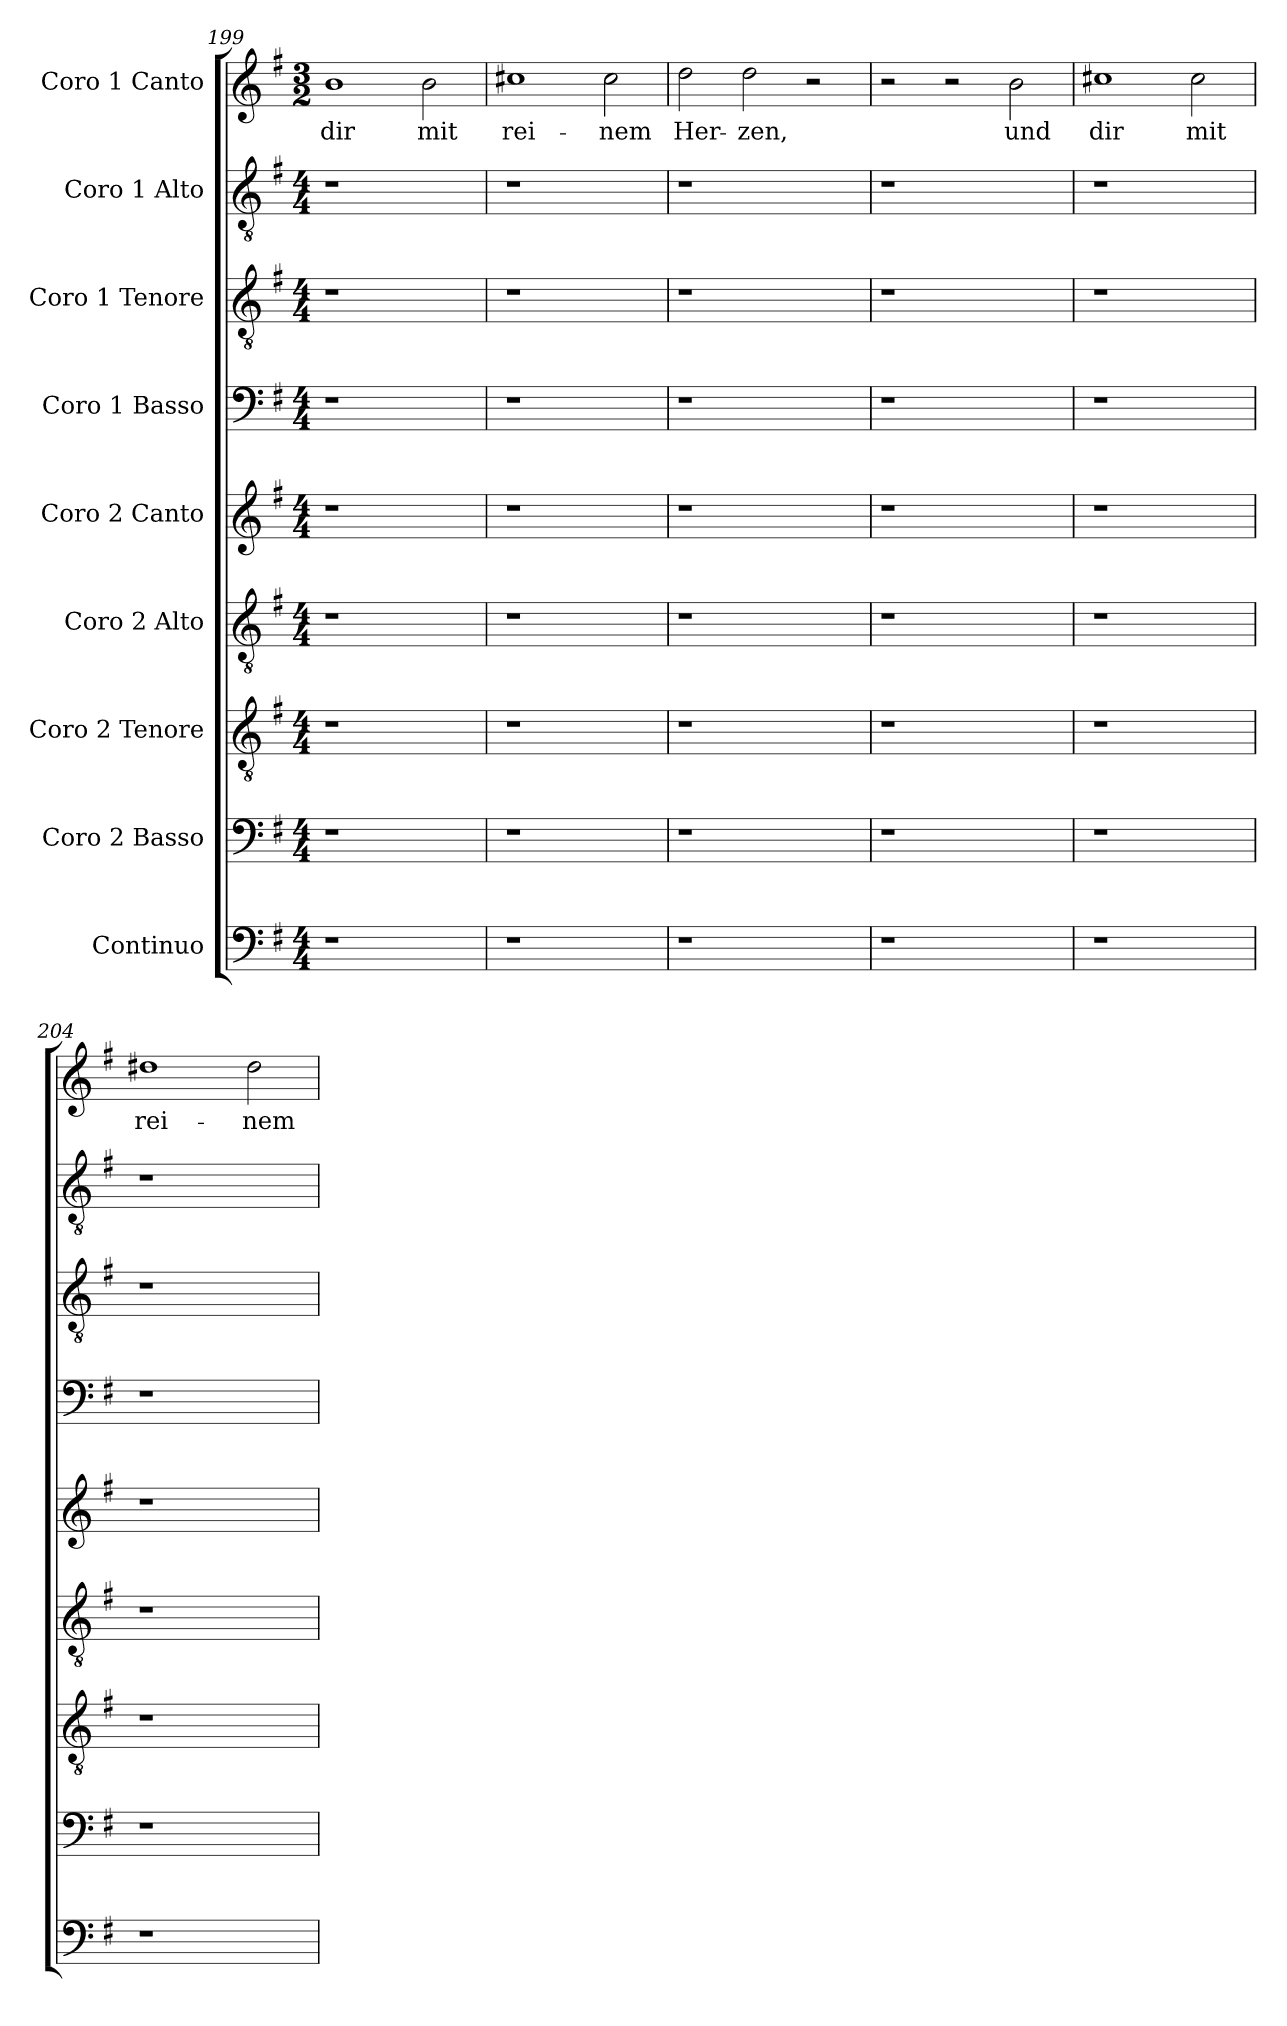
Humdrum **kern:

**kern	**kern	**kern	**kern	**kern	**kern	**kern	**kern	**kern	**text
*part9	*part8	*part7	*part6	*part5	*part4	*part3	*part2	*part1	*part1
*staff9	*staff8	*staff7	*staff6	*staff5	*staff4	*staff3	*staff2	*staff1	*staff1
*I"Continuo	*I"Coro 2  Basso	*I"Coro 2  Tenore	*I"Coro 2  Alto	*I"Coro 2  Canto	*I"Coro 1  Basso	*I"Coro 1  Tenore	*I"Coro 1  Alto	*I"Coro 1  Canto	*
!!LO:LB:g=z
*clefF4	*clefF4	*clefGv2	*clefGv2	*clefG2	*clefF4	*clefGv2	*clefGv2	*clefG2	*
*k[f#]	*k[f#]	*k[f#]	*k[f#]	*k[f#]	*k[f#]	*k[f#]	*k[f#]	*k[f#]	*
*G:	*G:	*G:	*G:	*G:	*G:	*G:	*G:	*G:	*
*M4/4	*M4/4	*M4/4	*M4/4	*M4/4	*M4/4	*M4/4	*M4/4	*M3/2	*
=199	=199	=199	=199	=199	=199	=199	=199	=199	=199
!	!	!	!	!	!	!	!	!	!LO:LY:b:cj
1r	1r	1r	1r	1r	1r	1r	1r	1b	dir
!	!	!	!	!	!	!	!	!	!LO:LY:b:cj
2ryy	2ryy	2ryy	2ryy	2ryy	2ryy	2ryy	2ryy	2b\	mit
=200	=200	=200	=200	=200	=200	=200	=200	=200	=200
!	!	!	!	!	!	!	!	!	!LO:LY:b:cj
1r	1r	1r	1r	1r	1r	1r	1r	1cc#X	rei-
!	!	!	!	!	!	!	!	!	!LO:LY:b:cj
2ryy	2ryy	2ryy	2ryy	2ryy	2ryy	2ryy	2ryy	2cc#\	-nem
=201	=201	=201	=201	=201	=201	=201	=201	=201	=201
!	!	!	!	!	!	!	!	!	!LO:LY:b:cj
1r	1r	1r	1r	1r	1r	1r	1r	2dd\	Her-
!	!	!	!	!	!	!	!	!	!LO:LY:b:cj
.	.	.	.	.	.	.	.	2dd\	-zen,
2ryy	2ryy	2ryy	2ryy	2ryy	2ryy	2ryy	2ryy	2r	.
=202	=202	=202	=202	=202	=202	=202	=202	=202	=202
1r	1r	1r	1r	1r	1r	1r	1r	2r	.
.	.	.	.	.	.	.	.	2r	.
!	!	!	!	!	!	!	!	!	!LO:LY:b:cj
2ryy	2ryy	2ryy	2ryy	2ryy	2ryy	2ryy	2ryy	2b\	und
=203	=203	=203	=203	=203	=203	=203	=203	=203	=203
!	!	!	!	!	!	!	!	!	!LO:LY:b:cj
1r	1r	1r	1r	1r	1r	1r	1r	1cc#X	dir
!	!	!	!	!	!	!	!	!	!LO:LY:b:cj
2ryy	2ryy	2ryy	2ryy	2ryy	2ryy	2ryy	2ryy	2cc#\	mit
=204	=204	=204	=204	=204	=204	=204	=204	=204	=204
!	!	!	!	!	!	!	!	!	!LO:LY:b:cj
1r	1r	1r	1r	1r	1r	1r	1r	1dd#X	rei-
!	!	!	!	!	!	!	!	!	!LO:LY:b:cj
2ryy	2ryy	2ryy	2ryy	2ryy	2ryy	2ryy	2ryy	2dd#\	-nem
=	=	=	=	=	=	=	=	=	=
*-	*-	*-	*-	*-	*-	*-	*-	*-	*-
